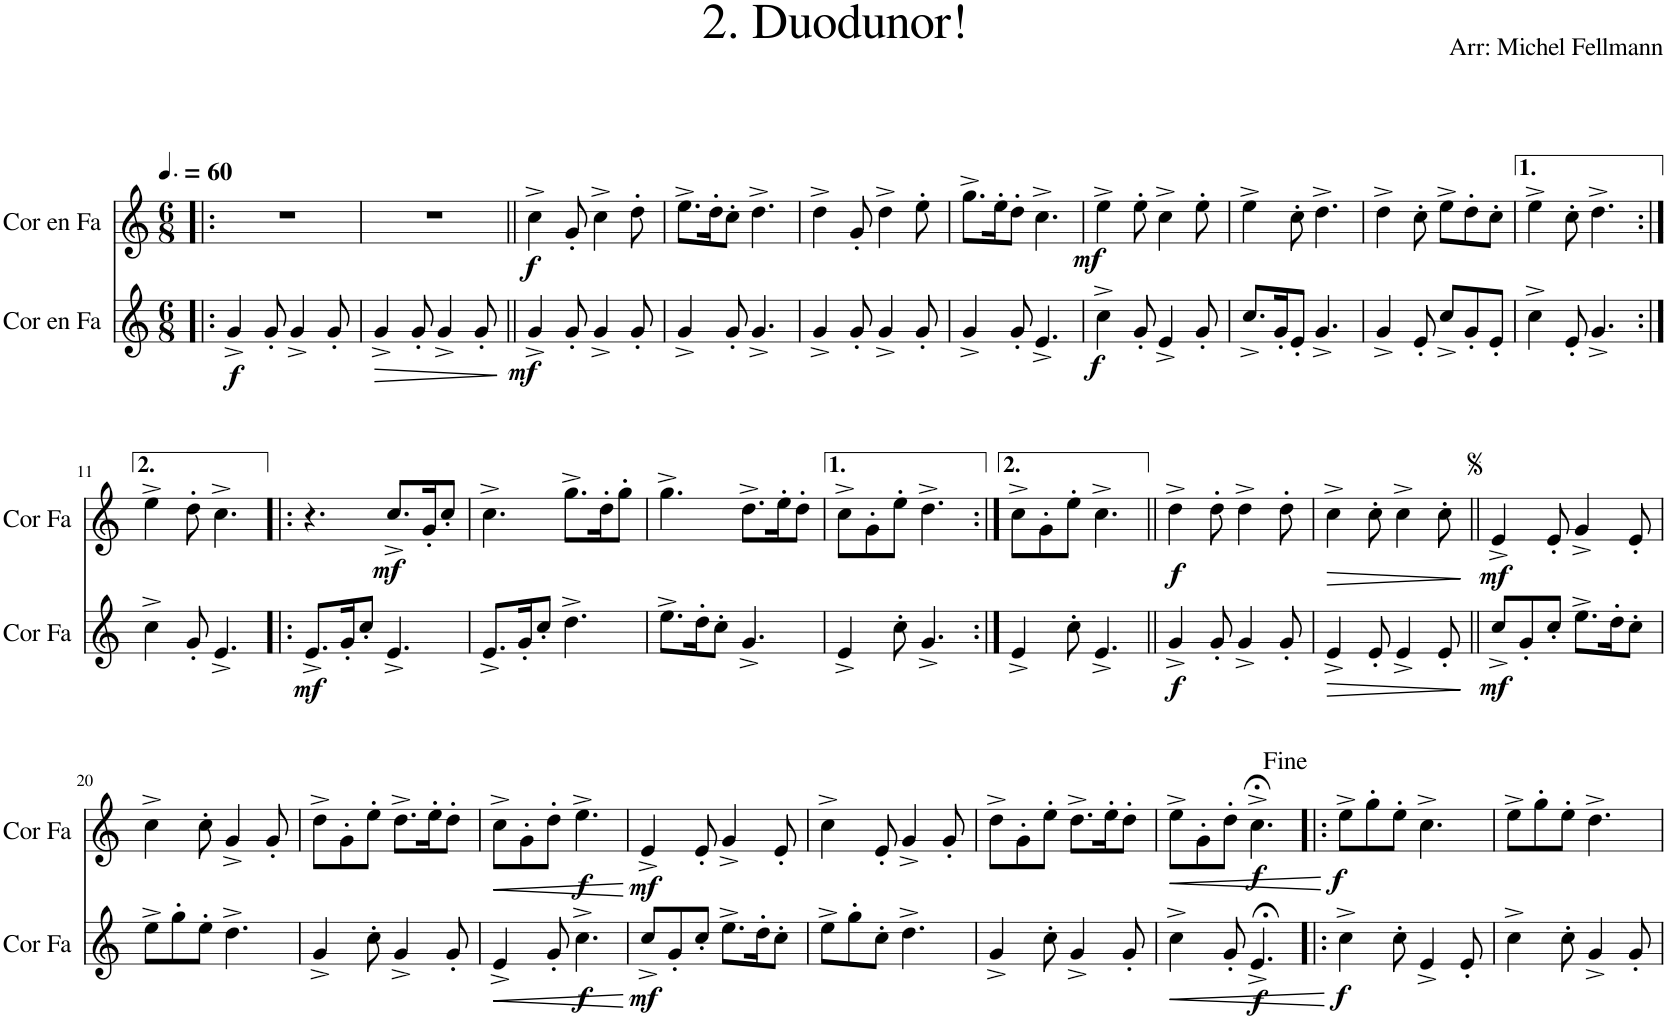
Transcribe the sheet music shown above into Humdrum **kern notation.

**kern	**dynam	**kern	**dynam
*part2	*part2	*part1	*part1
*staff2	*staff2	*staff1	*staff1
*I"Cor en Fa	*	*I"Cor en Fa	*
*I'Cor Fa	*	*I'Cor Fa	*
*clefG2	*	*clefG2	*
*Trd4c7	*	*Trd4c7	*
*k[]	*	*k[]	*
*M6/8	*	*M6/8	*
*MM90	*	*MM90	*
=1!|:	=1!|:	=1!|:	=1!|:
!	!LO:DY:b	!	!
4g^/	f	2.r	.
8g'/	.	.	.
4g^/	.	.	.
8g'/	.	.	.
=2	=2	=2	=2
!	!LO:HP:b	!	!
4g^/	>	2.r	.
8g'/	.	.	.
4g^/	.	.	.
8g'/	.	.	.
.	]	.	.
=3||	=3||	=3||	=3||
!	!LO:DY:b	!	!LO:DY:b
4g^/	mf	4cc^\	f
8g'/	.	8g'/	.
4g^/	.	4cc^\	.
8g'/	.	8dd'\	.
=4	=4	=4	=4
4g^/	.	8.ee^\L	.
.	.	16dd'\K	.
8g'/	.	8cc'\J	.
4.g^/	.	4.dd^\	.
=5	=5	=5	=5
4g^/	.	4dd^\	.
8g'/	.	8g'/	.
4g^/	.	4dd^\	.
8g'/	.	8ee'\	.
=6	=6	=6	=6
4g^/	.	8.gg^\L	.
.	.	16ee'\K	.
8g'/	.	8dd'\J	.
4.e^/	.	4.cc^\	.
=7	=7	=7	=7
!	!LO:DY:b	!	!LO:DY:b
4cc^\	f	4ee^\	mf
8g'/	.	8ee'\	.
4e^/	.	4cc^\	.
8g'/	.	8ee'\	.
=8	=8	=8	=8
8.cc^/L	.	4ee^\	.
16g'/K	.	.	.
8e'/J	.	8cc'\	.
4.g^/	.	4.dd^\	.
=9	=9	=9	=9
4g^/	.	4dd^\	.
8e'/	.	8cc'\	.
8cc^/L	.	8ee^\L	.
8g'/	.	8dd'\	.
8e'/J	.	8cc'\J	.
=10	=10	=10	=10
4cc^\	.	4ee^\	.
8e'/	.	8cc'\	.
4.g^/	.	4.dd^\	.
!!LO:LB:g=z
=11:|!	=11:|!	=11:|!	=11:|!
4cc^\	.	4ee^\	.
8g'/	.	8dd'\	.
4.e^/	.	4.cc^\	.
=12!|:	=12!|:	=12!|:	=12!|:
!	!LO:DY:b	!	!
8.e^/L	mf	4.r	.
16g'/K	.	.	.
8cc'/J	.	.	.
!	!	!	!LO:DY:b
4.e^/	.	8.cc^/L	mf
.	.	16g'/K	.
.	.	8cc'/J	.
=13	=13	=13	=13
8.e^/L	.	4.cc^\	.
16g'/K	.	.	.
8cc'/J	.	.	.
4.dd^\	.	8.gg^\L	.
.	.	16dd'\K	.
.	.	8gg'\J	.
=14	=14	=14	=14
8.ee^\L	.	4.gg^\	.
16dd'\K	.	.	.
8cc'\J	.	.	.
4.g^/	.	8.dd^\L	.
.	.	16ee'\K	.
.	.	8dd'\J	.
=15	=15	=15	=15
4e^/	.	8cc^\L	.
.	.	8g'\	.
8cc'\	.	8ee'\J	.
4.g^/	.	4.dd^\	.
=16:|!	=16:|!	=16:|!	=16:|!
4e^/	.	8cc^\L	.
.	.	8g'\	.
8cc'\	.	8ee'\J	.
4.e^/	.	4.cc^\	.
=17||	=17||	=17||	=17||
!	!LO:DY:b	!	!LO:DY:b
4g^/	f	4dd^\	f
8g'/	.	8dd'\	.
4g^/	.	4dd^\	.
8g'/	.	8dd'\	.
=18	=18	=18	=18
!	!LO:HP:b	!	!LO:HP:b
4e^/	>	4cc^\	>
8e'/	.	8cc'\	.
4e^/	.	4cc^\	.
8e'/	.	8cc'\	.
.	]	.	]
=19||	=19||	=19||	=19||
!	!LO:DY:b	!	!LO:DY:b
8cc^/L	mf	4e^/	mf
8g'/	.	.	.
8cc'/J	.	8e'/	.
8.ee^\L	.	4g^/	.
16dd'\K	.	.	.
8cc'\J	.	8e'/	.
!!LO:LB:g=z
=20	=20	=20	=20
8ee^\L	.	4cc^\	.
8gg'\	.	.	.
8ee'\J	.	8cc'\	.
4.dd^\	.	4g^/	.
.	.	8g'/	.
=21	=21	=21	=21
4g^/	.	8dd^\L	.
.	.	8g'\	.
8cc'\	.	8ee'\J	.
4g^/	.	8.dd^\L	.
.	.	16ee'\K	.
8g'/	.	8dd'\J	.
=22	=22	=22	=22
!	!LO:HP:b	!	!LO:HP:b
4e^/	<	8cc^\L	<
.	.	8g'\	.
8g'/	.	8dd'\J	.
!	!LO:DY:b	!	!LO:DY:b
4.cc^\	f	4.ee^\	f
.	[	.	[
=23	=23	=23	=23
!	!LO:DY:b	!	!LO:DY:b
8cc^/L	mf	4e^/	mf
8g'/	.	.	.
8cc'/J	.	8e'/	.
8.ee^\L	.	4g^/	.
16dd'\K	.	.	.
8cc'\J	.	8e'/	.
=24	=24	=24	=24
8ee^\L	.	4cc^\	.
8gg'\	.	.	.
8cc'\J	.	8e'/	.
4.dd^\	.	4g^/	.
.	.	8g'/	.
=25	=25	=25	=25
4g^/	.	8dd^\L	.
.	.	8g'\	.
8cc'\	.	8ee'\J	.
4g^/	.	8.dd^\L	.
.	.	16ee'\K	.
8g'/	.	8dd'\J	.
=26	=26	=26	=26
!	!LO:HP:b	!	!LO:HP:b
4cc^\	<	8ee^\L	<
.	.	8g'\	.
8g'/	.	8dd'\J	.
!	!LO:DY:b	!	!LO:DY:b
4.e;<^/	f	4.cc;<^\	f
.	[	.	[
=27!|:	=27!|:	=27!|:	=27!|:
!	!LO:DY:b	!	!LO:DY:b
4cc^\	f	8ee^\L	f
.	.	8gg'\	.
8cc'\	.	8ee'\J	.
4e^/	.	4.cc^\	.
8e'/	.	.	.
=28	=28	=28	=28
4cc^\	.	8ee^\L	.
.	.	8gg'\	.
8cc'\	.	8ee'\J	.
4g^/	.	4.dd^\	.
8g'/	.	.	.
=	=	=	=
*-	*-	*-	*-
